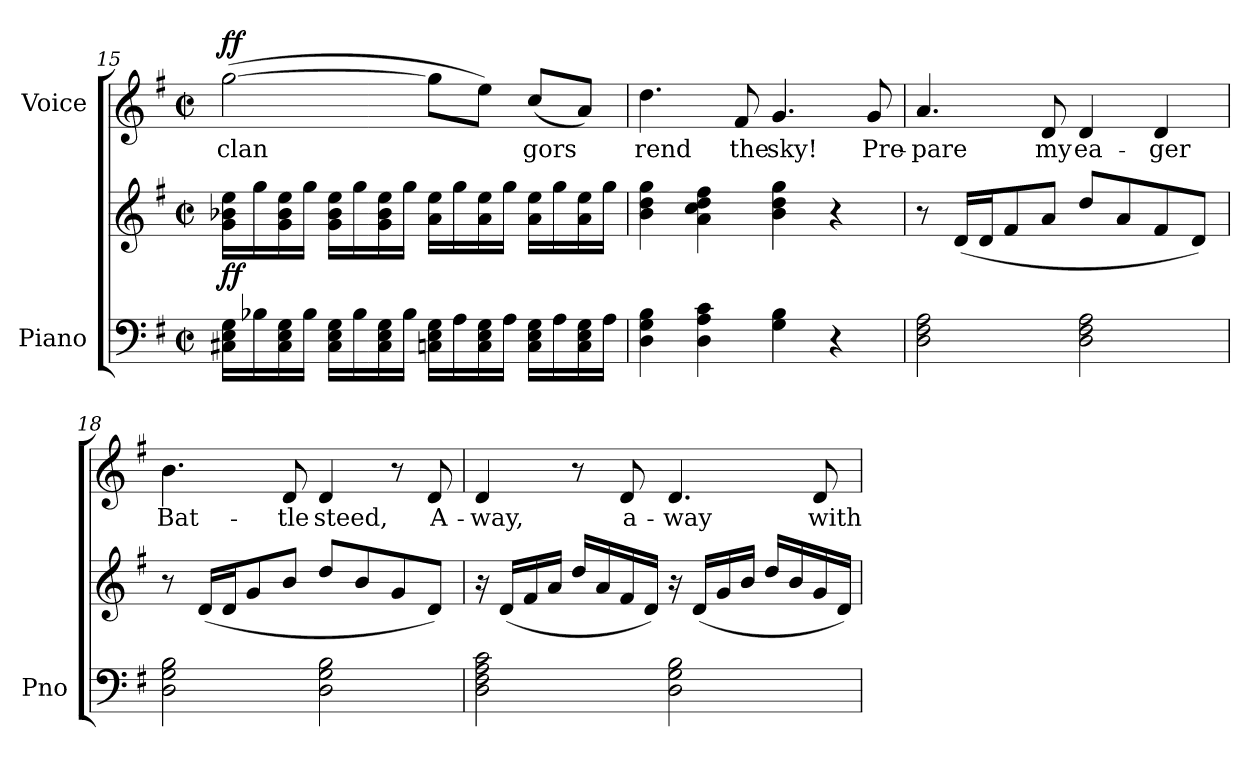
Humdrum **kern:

**kern	**kern	**dynam	**kern	**text	**dynam
*part2	*part2	*part2	*part1	*part1	*part1
*staff3	*staff2	*staff2/3	*staff1	*staff1	*staff1
*I"Piano	*	*	*I"Voice	*	*
*I'Pno	*	*	*	*	*
*clefF4	*clefG2	*	*clefG2	*	*
*k[f#]	*k[f#]	*	*k[f#]	*	*
*M2/2	*M2/2	*	*M2/2	*	*
*met(c|)	*met(c|)	*	*met(c|)	*	*
=15	=15	=15	=15	=15	=15
!	!	!LO:DY:b	!	!	!LO:DY:a
16C#X\ 16E\ 16G\LL	16g\ 16b-X\ 16ee\LL	ff	([2gg\	clan	ff
16B-X\	16gg\	.	.	.	.
16C#\ 16E\ 16G\	16g\ 16b-\ 16ee\	.	.	.	.
16B-\JJ	16gg\JJ	.	.	.	.
16C#\ 16E\ 16G\LL	16g\ 16b-\ 16ee\LL	.	.	.	.
16B-\	16gg\	.	.	.	.
16C#\ 16E\ 16G\	16g\ 16b-\ 16ee\	.	.	.	.
16B-\JJ	16gg\JJ	.	.	.	.
16Cn\ 16E\ 16G\LL	16a\ 16ee\LL	.	8gg\L]	.	.
16A\	16gg\	.	.	.	.
16C\ 16E\ 16G\	16a\ 16ee\	.	8ee\J)	.	.
16A\JJ	16gg\JJ	.	.	.	.
16C\ 16E\ 16G\LL	16a\ 16ee\LL	.	(8cc/L	gors	.
16A\	16gg\	.	.	.	.
16C\ 16E\ 16G\	16a\ 16ee\	.	8a/J)	.	.
16A\JJ	16gg\JJ	.	.	.	.
=16	=16	=16	=16	=16	=16
4D\ 4G\ 4B\	4b\ 4dd\ 4gg\	.	4.dd\	rend	.
4D\ 4A\ 4c\	4a\ 4cc\ 4dd\ 4ff#\	.	.	.	.
.	.	.	8f#/	the	.
4G\ 4B\	4b\ 4dd\ 4gg\	.	4.g/	sky!	.
4r	4r	.	.	.	.
.	.	.	8g/	Pre-	.
=17	=17	=17	=17	=17	=17
2D\ 2F#\ 2A\	8r	.	4.a/	-pare	.
.	(16d/LL	.	.	.	.
.	16d/J	.	.	.	.
.	8f#/	.	.	.	.
.	8a/J	.	8d/	my	.
2D\ 2F#\ 2A\	8dd/L	.	4d/	ea-	.
.	8a/	.	.	.	.
.	8f#/	.	4d/	-ger	.
.	8d/J)	.	.	.	.
=18	=18	=18	=18	=18	=18
2D\ 2G\ 2B\	8r	.	4.b\	Bat-	.
.	(16d/LL	.	.	.	.
.	16d/J	.	.	.	.
.	8g/	.	.	.	.
.	8b/J	.	8d/	-tle	.
2D\ 2G\ 2B\	8dd/L	.	4d/	steed,	.
.	8b/	.	.	.	.
.	8g/	.	8r	.	.
.	8d/J)	.	8d/	A-	.
=19	=19	=19	=19	=19	=19
2D\ 2F#\ 2A\ 2c\	16r	.	4d/	-way,	.
.	(16d/LL	.	.	.	.
.	16f#/	.	.	.	.
.	16a/JJ	.	.	.	.
.	16dd/LL	.	8r	.	.
.	16a/	.	.	.	.
.	16f#/	.	8d/	a-	.
.	16d/JJ)	.	.	.	.
2D\ 2G\ 2B\	16r	.	4.d/	-way	.
.	(16d/LL	.	.	.	.
.	16g/	.	.	.	.
.	16b/JJ	.	.	.	.
.	16dd/LL	.	.	.	.
.	16b/	.	.	.	.
.	16g/	.	8d/	with	.
.	16d/JJ)	.	.	.	.
=	=	=	=	=	=
*-	*-	*-	*-	*-	*-
